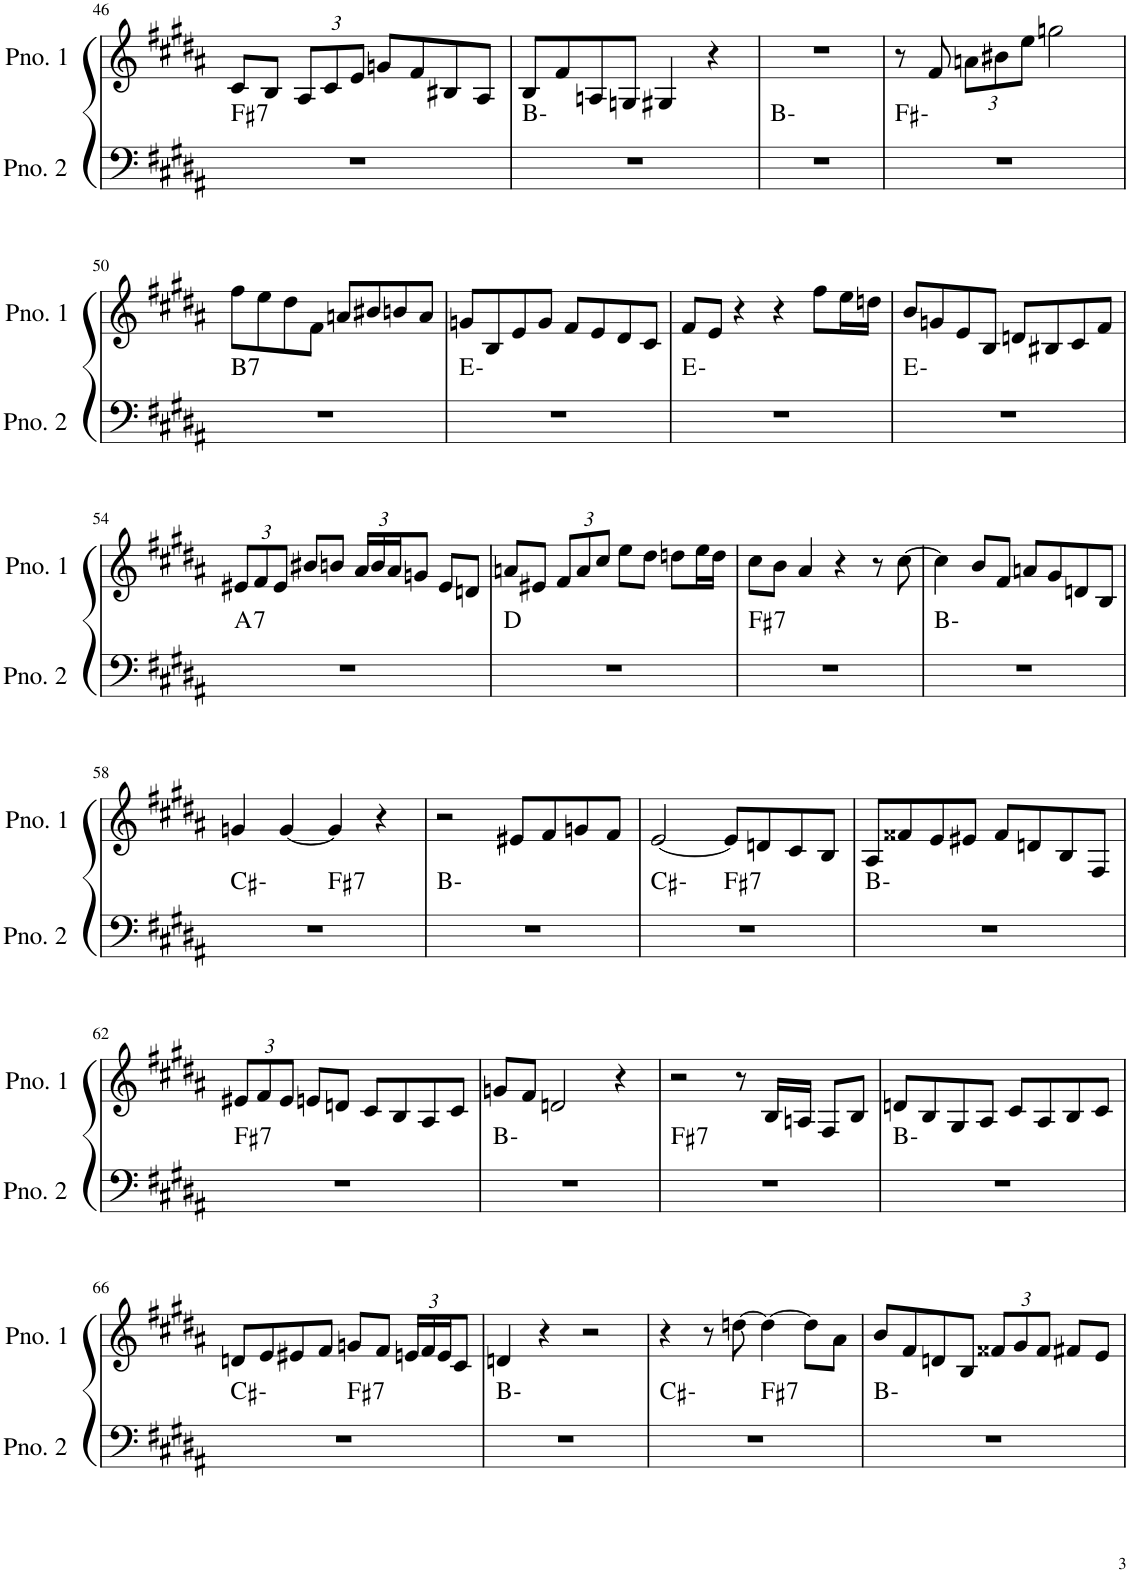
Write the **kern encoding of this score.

**kern	**harte	**kern
*part2	*part2	*part1
*staff2	*	*staff1
*I"ピアノ 2	*	*I"ピアノ 1
!!LO:PB:g=z
*clefF4	*	*clefG2
*k[f#c#g#d#a#]	*	*k[f#c#g#d#a#]
*M4/4	*	*M4/4
=46	=46	=46
!	!LO:H:kt=7	!
1r	F#:7	8c#/L
.	.	8B/J
*	*	*Xbrackettup
.	.	12A#/L
.	.	12c#/
.	.	12e/J
.	.	8gn/L
.	.	8f#/
.	.	8B#X/
.	.	8A#/J
=47	=47	=47
1r	B:min	8B/L
.	.	8f#/
.	.	8An/
.	.	8Gn/J
.	.	4G#X/
.	.	4r
=48	=48	=48
1r	B:min	1r
=49	=49	=49
1r	F#:min	8r
.	.	8f#/
.	.	12an\L
.	.	12b#X\
.	.	12ee\J
.	.	2ggn\
!!LO:LB:g=z
=50	=50	=50
!	!LO:H:kt=7	!
1r	B:7	8ff#\L
.	.	8ee\
.	.	8dd#\
.	.	8f#\J
.	.	8an/L
.	.	8b#X/
.	.	8bn/
.	.	8a/J
=51	=51	=51
1r	E:min	8gn/L
.	.	8B/
.	.	8e/
.	.	8g/J
.	.	8f#/L
.	.	8e/
.	.	8d#/
.	.	8c#/J
=52	=52	=52
1r	E:min	8f#/L
.	.	8e/J
.	.	4r
.	.	4r
.	.	8ff#\L
.	.	16ee\L
.	.	16ddn\JJ
=53	=53	=53
1r	E:min	8b/L
.	.	8gn/
.	.	8e/
.	.	8B/J
.	.	8dn/L
.	.	8B#X/
.	.	8c#/
.	.	8f#/J
!!LO:LB:g=z
=54	=54	=54
!	!LO:H:kt=7	!
1r	A:7	12e#X/L
.	.	12f#/
.	.	12e#/J
.	.	8b#X/L
.	.	8bn/J
.	.	24a#/LL
.	.	24b/
.	.	24a#/J
.	.	8gn/J
.	.	8e#/L
.	.	8dn/J
=55	=55	=55
1r	D:maj	8an/L
.	.	8e#X/J
.	.	12f#/L
.	.	12a/
.	.	12cc#/J
.	.	8ee\L
.	.	8dd#\J
.	.	8ddn\L
.	.	16ee\L
.	.	16dd\JJ
=56	=56	=56
!	!LO:H:kt=7	!
1r	F#:7	8cc#\L
.	.	8b\J
.	.	4a#/
.	.	4r
.	.	8r
.	.	[8cc#\
=57	=57	=57
1r	B:min	4cc#\]
.	.	8b/L
.	.	8f#/J
.	.	8an/L
.	.	8g#/
.	.	8dn/
.	.	8B/J
!!LO:LB:g=z
=58	=58	=58
*^	*	*
1r	2ryy	C#:min	4gn/
.	.	.	[4g/
!	!	!LO:H:kt=7	!
.	2ryy	F#:7	4g/]
.	.	.	4r
*v	*v	*	*
=59	=59	=59
1r	B:min	2r
.	.	8e#X/L
.	.	8f#/
.	.	8gn/
.	.	8f#/J
=60	=60	=60
*^	*	*
1r	2ryy	C#:min	[2e/
!	!	!LO:H:kt=7	!
.	2ryy	F#:7	8e/L]
.	.	.	8dn/
.	.	.	8c#/
.	.	.	8B/J
*v	*v	*	*
=61	=61	=61
1r	B:min	8A#/L
.	.	8f##X/
.	.	8e/
.	.	8e#X/J
.	.	8f##/L
.	.	8dn/
.	.	8B/
.	.	8F#/J
!!LO:LB:g=z
=62	=62	=62
!	!LO:H:kt=7	!
1r	F#:7	12e#X/L
.	.	12f#/
.	.	12e#/J
.	.	8en/L
.	.	8dn/J
.	.	8c#/L
.	.	8B/
.	.	8A#/
.	.	8c#/J
=63	=63	=63
1r	B:min	8gn/L
.	.	8f#/J
.	.	2dn/
.	.	4r
=64	=64	=64
!	!LO:H:kt=7	!
1r	F#:7	2r
.	.	8r
.	.	16B/LL
.	.	16An/JJ
.	.	8F#/L
.	.	8B/J
=65	=65	=65
1r	B:min	8dn/L
.	.	8B/
.	.	8G#/
.	.	8A#/J
.	.	8c#/L
.	.	8A#/
.	.	8B/
.	.	8c#/J
!!LO:LB:g=z
=66	=66	=66
*^	*	*
1r	2ryy	C#:min	8dn/L
.	.	.	8e/
.	.	.	8e#X/
.	.	.	8f#/J
!	!	!LO:H:kt=7	!
.	2ryy	F#:7	8gn/L
.	.	.	8f#/J
.	.	.	24en/LL
.	.	.	24f#/
.	.	.	24e/J
.	.	.	8c#/J
*v	*v	*	*
=67	=67	=67
1r	B:min	4dn/
.	.	4r
.	.	2r
=68	=68	=68
*^	*	*
1r	2ryy	C#:min	4r
.	.	.	8r
.	.	.	[8ddn\
!	!	!LO:H:kt=7	!
.	2ryy	F#:7	4dd\_
.	.	.	8dd\L]
.	.	.	8a#\J
*v	*v	*	*
=69	=69	=69
1r	B:min	8b/L
.	.	8f#/
.	.	8dn/
.	.	8B/J
.	.	12f##X/L
.	.	12g#/
.	.	12f##/J
.	.	8f#X/L
.	.	8e/J
=	=	=
*-	*-	*-
